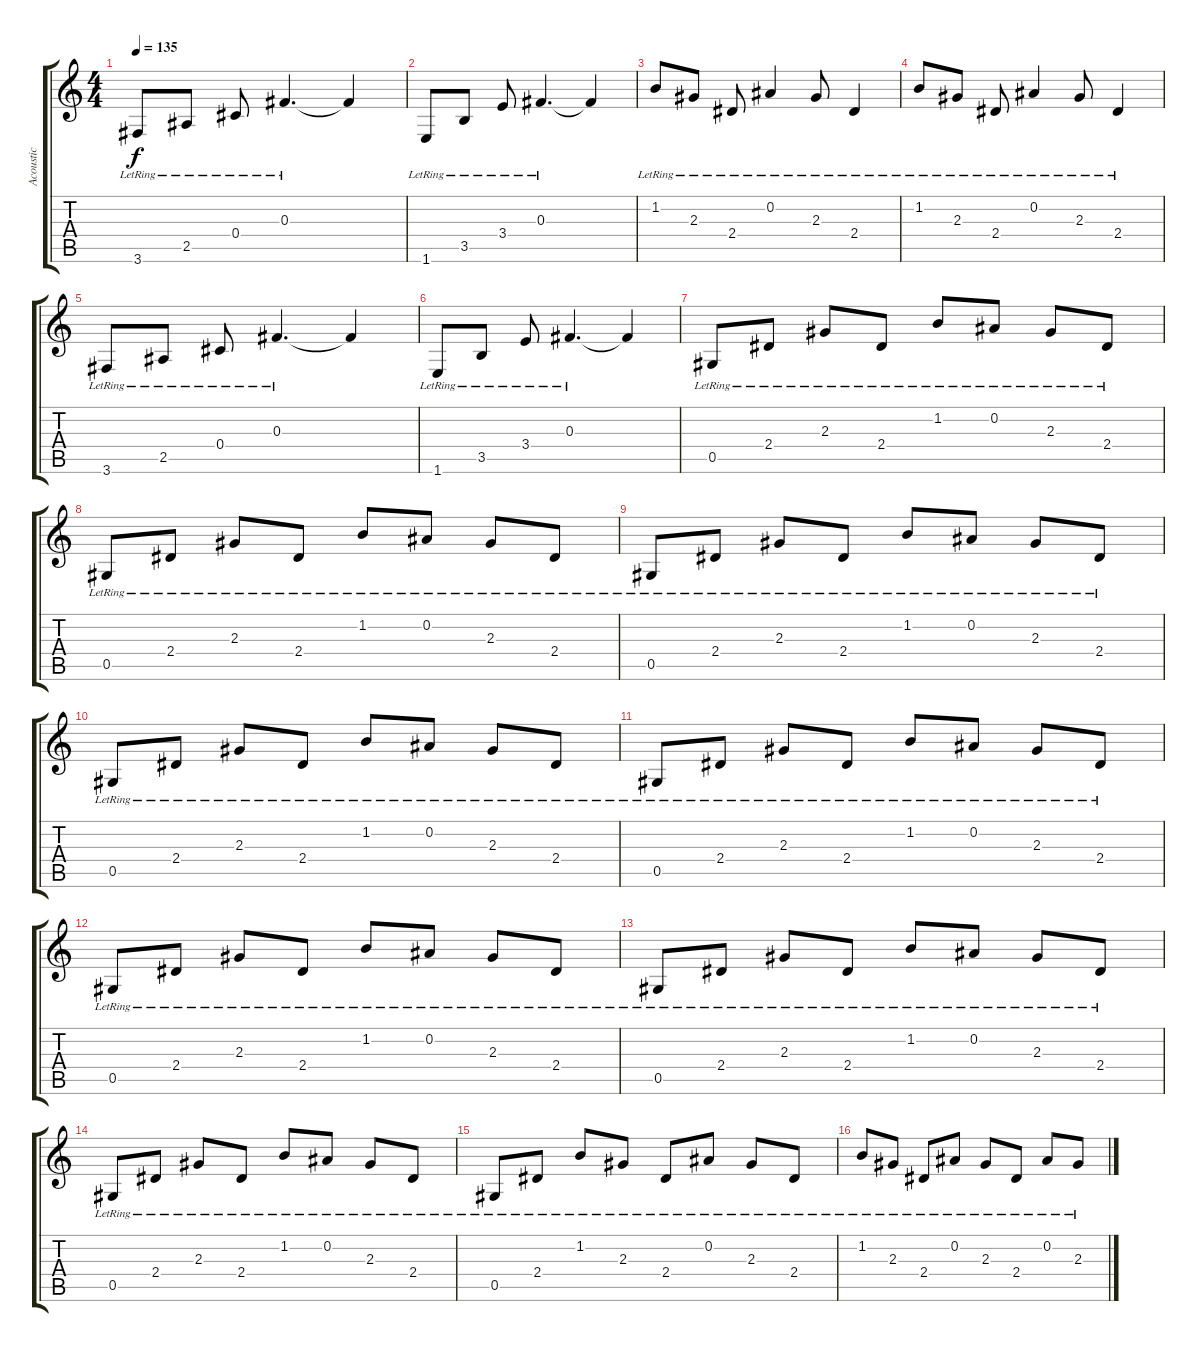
\track ("Acoustic" "Acoustic") {instrument acousticguitarsteel}
\staff {score tabs}
\tuning (Eb4 Bb3 Gb3 Db3 Ab2 Eb2) {hide}
\ts (4 4)
\tempo 135
\clef g2
\ks c
3.6{lr}.8{dy f} 2.5{lr}.8 0.4{lr}.8 0.3{lr}.4{d} 0.3{t}.4 |
1.6{lr}.8 3.5{lr}.8 3.4{lr}.8 0.3{lr}.4{d} 0.3{t}.4 |
1.2{lr}.8 2.3{lr}.8 2.4{lr}.8 0.2{lr}.4 2.3{lr}.8 2.4{lr}.4 |
1.2{lr}.8 2.3{lr}.8 2.4{lr}.8 0.2{lr}.4 2.3{lr}.8 2.4{lr}.4 |
3.6{lr}.8 2.5{lr}.8 0.4{lr}.8 0.3{lr}.4{d} 0.3{t}.4 |
1.6{lr}.8 3.5{lr}.8 3.4{lr}.8 0.3{lr}.4{d} 0.3{t}.4 |
0.5{lr}.8 2.4{lr}.8 2.3{lr}.8 2.4{lr}.8 1.2{lr}.8 0.2{lr}.8 2.3{lr}.8 2.4{lr}.8 |
0.5{lr}.8 2.4{lr}.8 2.3{lr}.8 2.4{lr}.8 1.2{lr}.8 0.2{lr}.8 2.3{lr}.8 2.4{lr}.8 |
0.5{lr}.8 2.4{lr}.8 2.3{lr}.8 2.4{lr}.8 1.2{lr}.8 0.2{lr}.8 2.3{lr}.8 2.4{lr}.8 |
0.5{lr}.8 2.4{lr}.8 2.3{lr}.8 2.4{lr}.8 1.2{lr}.8 0.2{lr}.8 2.3{lr}.8 2.4{lr}.8 |
0.5{lr}.8 2.4{lr}.8 2.3{lr}.8 2.4{lr}.8 1.2{lr}.8 0.2{lr}.8 2.3{lr}.8 2.4{lr}.8 |
0.5{lr}.8 2.4{lr}.8 2.3{lr}.8 2.4{lr}.8 1.2{lr}.8 0.2{lr}.8 2.3{lr}.8 2.4{lr}.8 |
0.5{lr}.8 2.4{lr}.8 2.3{lr}.8 2.4{lr}.8 1.2{lr}.8 0.2{lr}.8 2.3{lr}.8 2.4{lr}.8 |
0.5{lr}.8 2.4{lr}.8 2.3{lr}.8 2.4{lr}.8 1.2{lr}.8 0.2{lr}.8 2.3{lr}.8 2.4{lr}.8 |
0.5{lr}.8 2.4{lr}.8 1.2{lr}.8 2.3{lr}.8 2.4{lr}.8 0.2{lr}.8 2.3{lr}.8 2.4{lr}.8 |
1.2{lr}.8 2.3{lr}.8 2.4{lr}.8 0.2{lr}.8 2.3{lr}.8 2.4{lr}.8 0.2{lr}.8 2.3{lr}.8
